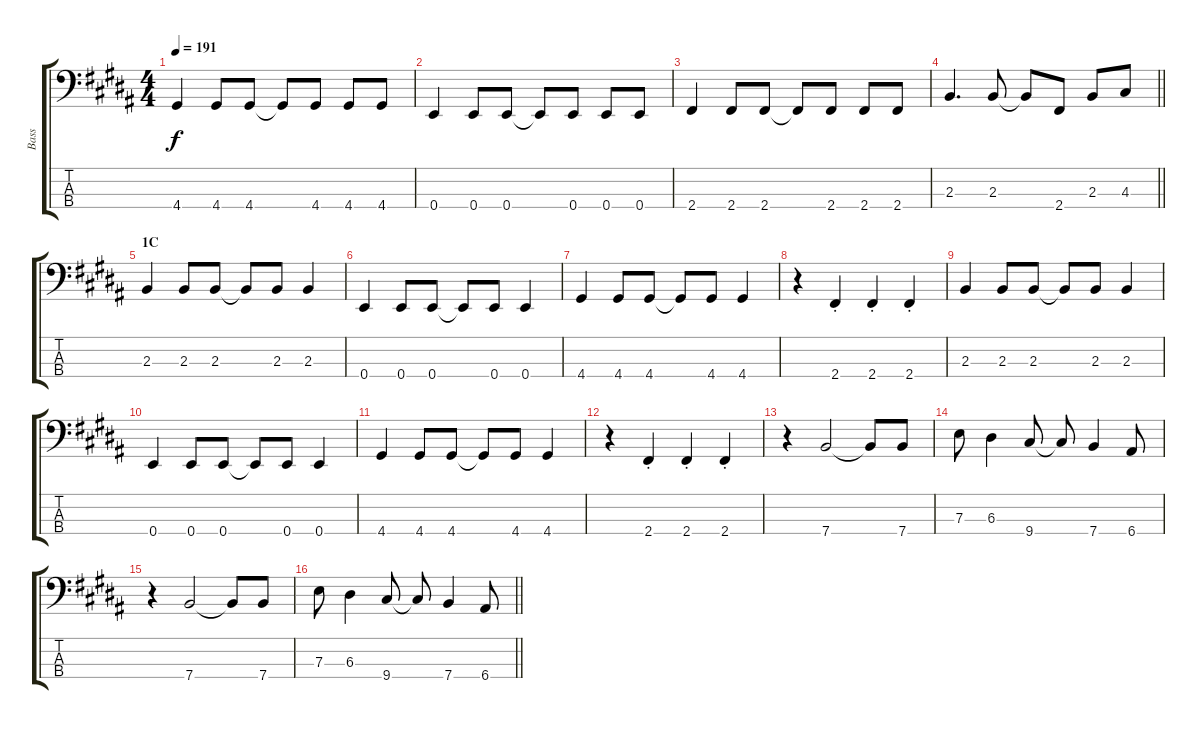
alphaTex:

\track ("Bass" "Bass") {instrument electricbasspick}
\staff {score tabs}
\tuning (G2 D2 A1 E1) {hide}
\ts (4 4)
\tempo 191
\clef f4
\ks b
4.4.4{dy f} 4.4.8 4.4.8 4.4{t}.8 4.4.8 4.4.8 4.4.8 |
0.4.4 0.4.8 0.4.8 0.4{t}.8 0.4.8 0.4.8 0.4.8 |
2.4.4 2.4.8 2.4.8 2.4{t}.8 2.4.8 2.4.8 2.4.8 |
\barLineRight lightlight
2.3.4{d} 2.3.8 2.3{t}.8 2.4.8 2.3.8 4.3.8 |
\section ("" "1C")
2.3.4 2.3.8 2.3.8 2.3{t}.8 2.3.8 2.3.4 |
0.4.4 0.4.8 0.4.8 0.4{t}.8 0.4.8 0.4.4 |
4.4.4 4.4.8 4.4.8 4.4{t}.8 4.4.8 4.4.4 |
r.4 2.4{st}.4 2.4{st}.4 2.4{st}.4 |
2.3.4 2.3.8 2.3.8 2.3{t}.8 2.3.8 2.3.4 |
0.4.4 0.4.8 0.4.8 0.4{t}.8 0.4.8 0.4.4 |
4.4.4 4.4.8 4.4.8 4.4{t}.8 4.4.8 4.4.4 |
r.4 2.4{st}.4 2.4{st}.4 2.4{st}.4 |
r.4 7.4.2 7.4{t}.8 7.4.8 |
7.3.8 6.3.4 9.4.8 9.4{t}.8 7.4.4 6.4.8 |
r.4 7.4.2 7.4{t}.8 7.4.8 |
\barLineRight lightlight
7.3.8 6.3.4 9.4.8 9.4{t}.8 7.4.4 6.4.8
